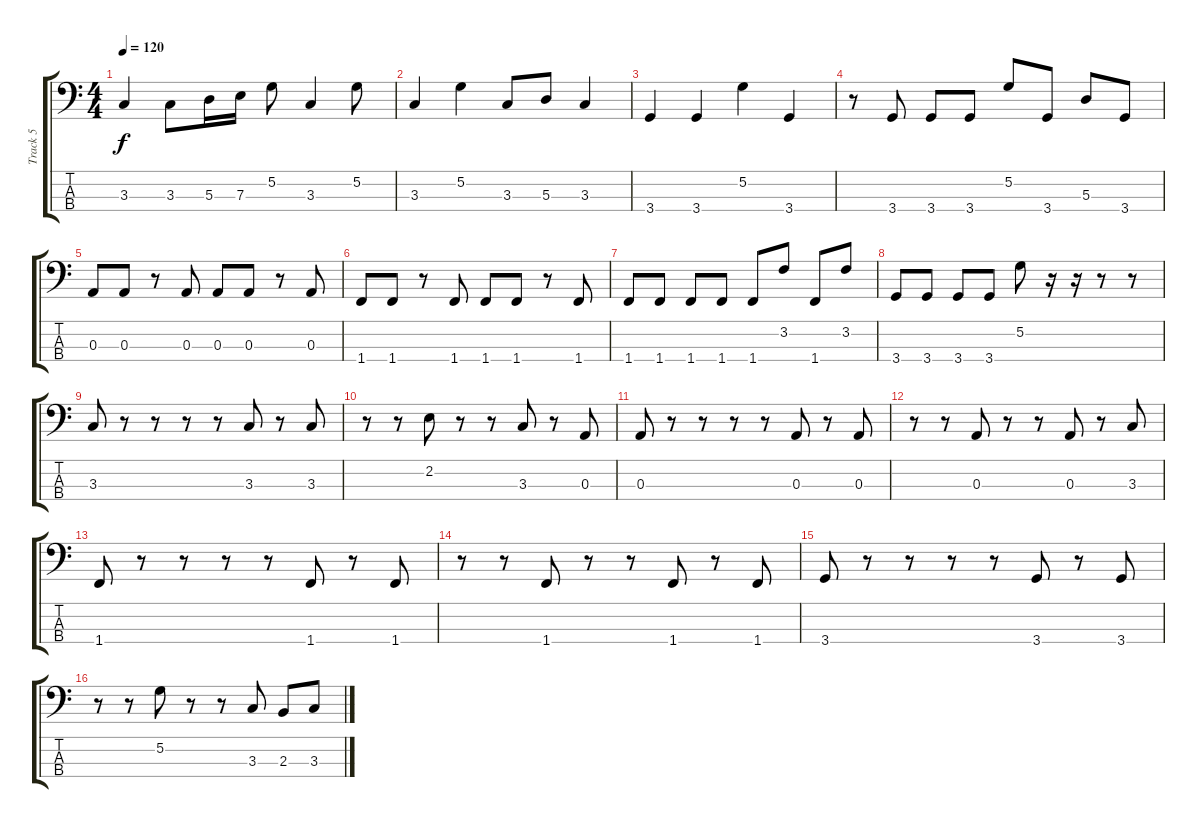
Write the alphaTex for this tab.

\track ("Track 5" "Track 5") {instrument electricbassfinger}
\staff {score tabs}
\tuning (G2 D2 A1 E1) {hide}
\ts (4 4)
\tempo 120
\clef f4
\ks c
3.3.4{dy f} 3.3.8 5.3.16 7.3.16 5.2.8 3.3.4 5.2.8 |
3.3.4 5.2.4 3.3.8 5.3.8 3.3.4 |
3.4.4 3.4.4 5.2.4 3.4.4 |
r.8 3.4.8 3.4.8 3.4.8 5.2.8 3.4.8 5.3.8 3.4.8 |
0.3.8 0.3.8 r.8 0.3.8 0.3.8 0.3.8 r.8 0.3.8 |
1.4.8 1.4.8 r.8 1.4.8 1.4.8 1.4.8 r.8 1.4.8 |
1.4.8 1.4.8 1.4.8 1.4.8 1.4.8 3.2.8 1.4.8 3.2.8 |
3.4.8 3.4.8 3.4.8 3.4.8 5.2.8 r.16 r.16 r.8 r.8 |
3.3.8 r.8 r.8 r.8 r.8 3.3.8 r.8 3.3.8 |
r.8 r.8 2.2.8 r.8 r.8 3.3.8 r.8 0.3.8 |
0.3.8 r.8 r.8 r.8 r.8 0.3.8 r.8 0.3.8 |
r.8 r.8 0.3.8 r.8 r.8 0.3.8 r.8 3.3.8 |
1.4.8 r.8 r.8 r.8 r.8 1.4.8 r.8 1.4.8 |
r.8 r.8 1.4.8 r.8 r.8 1.4.8 r.8 1.4.8 |
3.4.8 r.8 r.8 r.8 r.8 3.4.8 r.8 3.4.8 |
r.8 r.8 5.2.8 r.8 r.8 3.3.8 2.3.8 3.3.8
